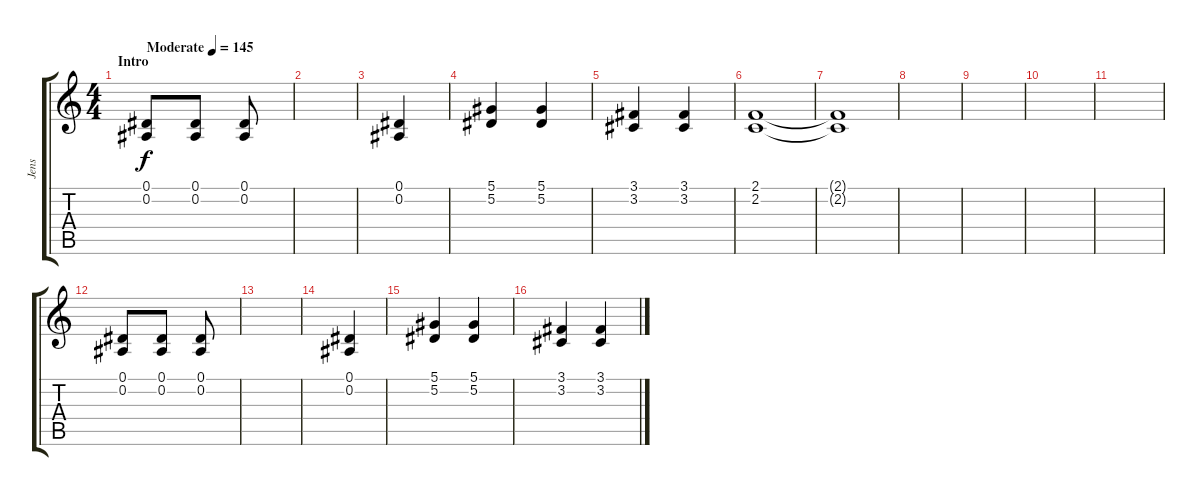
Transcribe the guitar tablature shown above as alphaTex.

\track ("Jens " "Jens ") {instrument pad4choir}
\staff {score tabs}
\tuning (Eb4 Bb3 Gb3 Db3 Ab2 Eb2) {hide}
\ts (4 4)
\section ("" "Intro")
\tempo (145 "Moderate")
\clef g2
\ks c
(0.1 0.2).8{dy f instrument choiraahs} (0.1 0.2).8 (0.1 0.2).8 |
|
(0.1 0.2).4 |
(5.1 5.2).4 (5.1 5.2).4 |
(3.1 3.2).4 (3.1 3.2).4 |
(2.1 2.2).1 |
(2.1{t} 2.2{t}).1 |
|
|
|
|
(0.1 0.2).8{instrument choiraahs} (0.1 0.2).8 (0.1 0.2).8 |
|
(0.1 0.2).4 |
(5.1 5.2).4 (5.1 5.2).4 |
(3.1 3.2).4 (3.1 3.2).4
